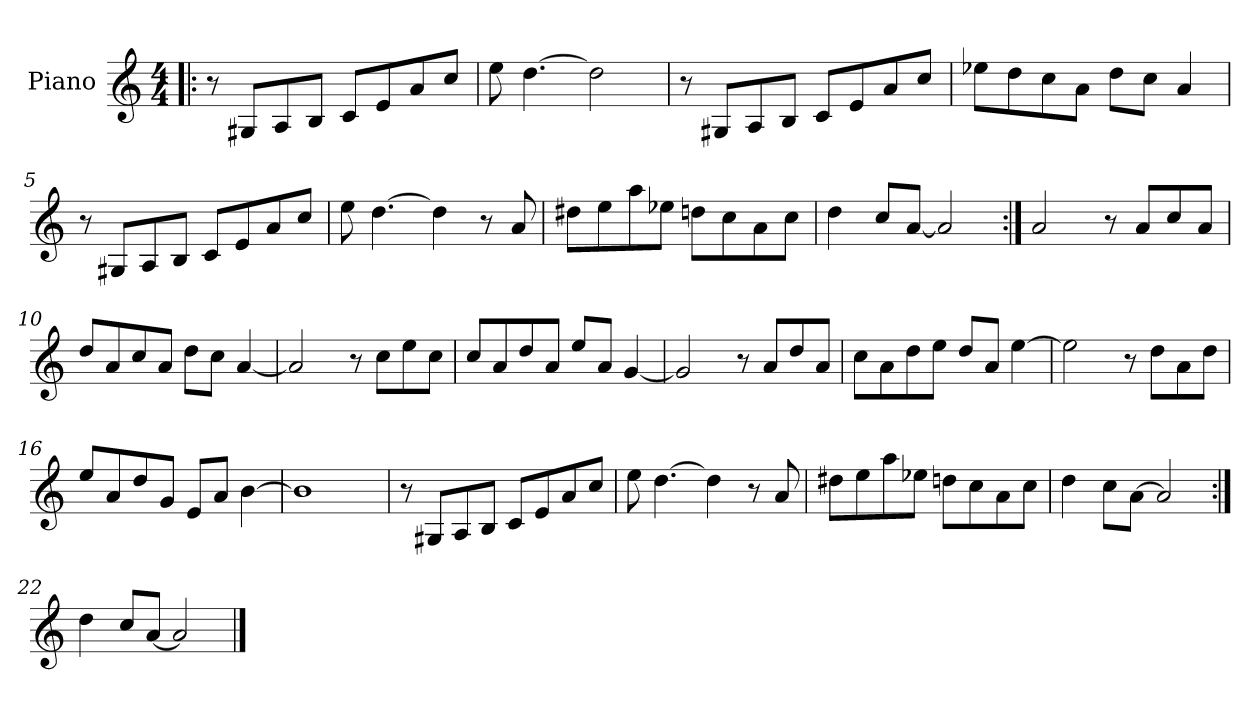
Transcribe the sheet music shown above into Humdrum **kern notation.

**kern	**text	**text
*part1	*part1	*part1
*staff1	*staff1	*staff1
*I"Piano	*	*
*I'Pno.	*	*
*clefG2	*	*
*k[]	*	*
*C:	*	*
*M4/4	*	*
=1!|:	=1!|:	=1!|:
8r	.	.
8G#X/L	.	.
8A/	.	.
8B/J	.	.
8c/L	.	.
8e/	.	.
8a/	.	.
8cc/J	.	.
=2	=2	=2
8ee\	.	.
[4.dd\	.	.
2dd\]	.	.
=3	=3	=3
8r	.	.
8G#X/L	.	.
8A/	.	.
8B/J	.	.
8c/L	.	.
8e/	.	.
8a/	.	.
8cc/J	.	.
!!LO:LB:g=z
=4	=4	=4
8ee-X\L	.	.
8dd\	.	.
8cc\	.	.
8a\J	.	.
8dd\L	.	.
8cc\J	.	.
4a/	.	.
=5	=5	=5
8r	.	.
8G#X/L	.	.
8A/	.	.
8B/J	.	.
8c/L	.	.
8e/	.	.
8a/	.	.
8cc/J	.	.
=6	=6	=6
8ee\	.	.
[4.dd\	.	.
4dd\]	.	.
8r	.	.
8a/	.	.
!!LO:LB:g=z
=7	=7	=7
8dd#X\L	.	.
8ee\	.	.
8aa\	.	.
8ee-X\J	.	.
8ddn\L	.	.
8cc\	.	.
8a\	.	.
8cc\J	.	.
=8	=8	=8
4dd\	.	.
8cc/L	.	.
[8a/J	.	.
2a/]	.	.
=9:|!	=9:|!	=9:|!
2a/	.	.
8r	.	.
8a/L	.	.
8cc/	.	.
8a/J	.	.
=10	=10	=10
8dd/L	.	.
8a/	.	.
8cc/	.	.
8a/J	.	.
8dd\L	.	.
8cc\J	.	.
[4a/	.	.
!!LO:LB:g=z
=11	=11	=11
2a/]	.	.
8r	.	.
8cc\L	.	.
8ee\	.	.
8cc\J	.	.
=12	=12	=12
8cc/L	.	.
8a/	.	.
8dd/	.	.
8a/J	.	.
8ee/L	.	.
8a/J	.	.
[4g/	.	.
=13	=13	=13
2g/]	.	.
8r	.	.
8a/L	.	.
8dd/	.	.
8a/J	.	.
=14	=14	=14
8cc\L	.	.
8a\	.	.
8dd\	.	.
8ee\J	.	.
8dd/L	.	.
8a/J	.	.
[4ee\	.	.
!!LO:LB:g=z
=15	=15	=15
2ee\]	.	.
8r	.	.
8dd\L	.	.
8a\	.	.
8dd\J	.	.
=16	=16	=16
8ee/L	.	.
8a/	.	.
8dd/	.	.
8g/J	.	.
8e/L	.	.
8a/J	.	.
[4b\	.	.
=17	=17	=17
1b]	.	.
=18	=18	=18
8r	.	.
8G#X/L	.	.
8A/	.	.
8B/J	.	.
8c/L	.	.
8e/	.	.
8a/	.	.
8cc/J	.	.
!!LO:LB:g=z
=19	=19	=19
8ee\	.	.
[4.dd\	.	.
4dd\]	.	.
8r	.	.
8a/	.	.
=20	=20	=20
8dd#X\L	.	.
8ee\	.	.
8aa\	.	.
8ee-X\J	.	.
8ddn\L	.	.
8cc\	.	.
8a\	.	.
8cc\J	.	.
=21	=21	=21
4dd\	.	.
8cc\L	.	.
[8a\J	.	.
2a/]	.	.
=22:|!	=22:|!	=22:|!
4dd\	.	.
8cc/L	.	.
[8a/J	.	.
2a/]	.	.
==	==	==
*-	*-	*-
